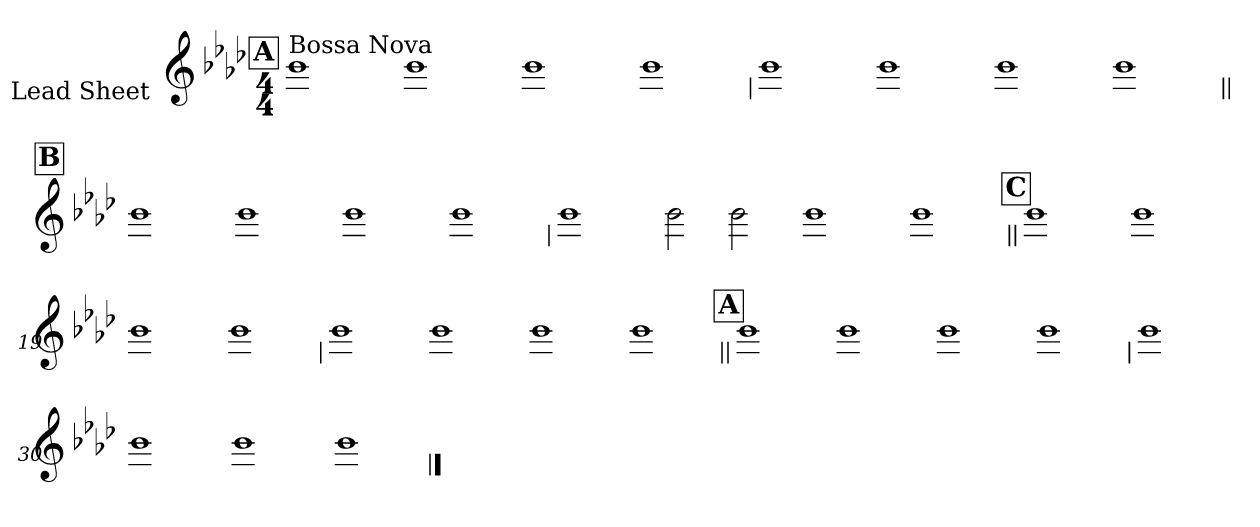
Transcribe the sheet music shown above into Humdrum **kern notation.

**kern
*part1
*staff1
*I"Lead Sheet
*stria0
*clefG2
*k[b-e-a-d-]
*A-:
*M4/4
!!LO:REH:place=s1:a:t=A
=1||
!LO:TX:a:t=Bossa Nova
1b-
=2-
1b-
=3-
1b-
=4-
1b-
!!LO:LB:g=z
=5
1b-
=6-
1b-
=7-
1b-
=8-
1b-
!!LO:LB:g=z
!!LO:REH:place=s1:a:t=B
=9||
1b-
=10-
1b-
=11-
1b-
=12-
1b-
!!LO:LB:g=z
=13
1b-
=14-
2b-
2b-
=15-
1b-
=16-
1b-
!!LO:LB:g=z
!!LO:REH:place=s1:a:t=C
=17||
1b-
=18-
1b-
=19-
1b-
=20-
1b-
!!LO:LB:g=z
=21
1b-
=22-
1b-
=23-
1b-
=24-
1b-
!!LO:LB:g=z
!!LO:REH:place=s1:a:t=A
=25||
1b-
=26-
1b-
=27-
1b-
=28-
1b-
!!LO:LB:g=z
=29
1b-
=30-
1b-
=31-
1b-
=32-
1b-
==
*-
